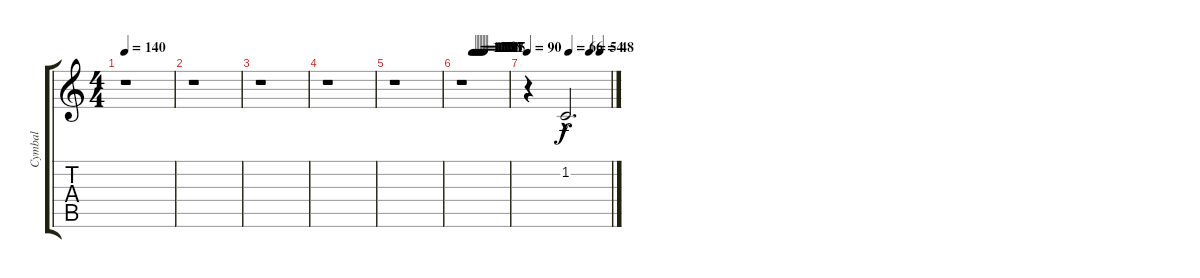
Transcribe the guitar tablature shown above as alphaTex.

\track ("Cymbal" "Cymbal") {instrument reversecymbal}
\staff {score tabs}
\tuning (E4 B3 G3 D3 A2 E2) {hide}
\ts (4 4)
\tempo 140
\clef g2
\ks c
r.1{dy f} |
r.1 |
r.1 |
r.1 |
r.1 |
\tempo (127 0.25)
\tempo (126 0.28125)
\tempo (124 0.3125)
\tempo (123 0.34375)
\tempo (121 0.375)
\tempo (120 0.40625)
\tempo (118 0.4375)
\tempo (117 0.46875)
\tempo (115 0.5)
r.1 |
\tempo 90
\tempo (66 0.5)
\tempo (54 0.75)
\tempo (48 0.875)
r.4 1.2{hac}.2{d}
